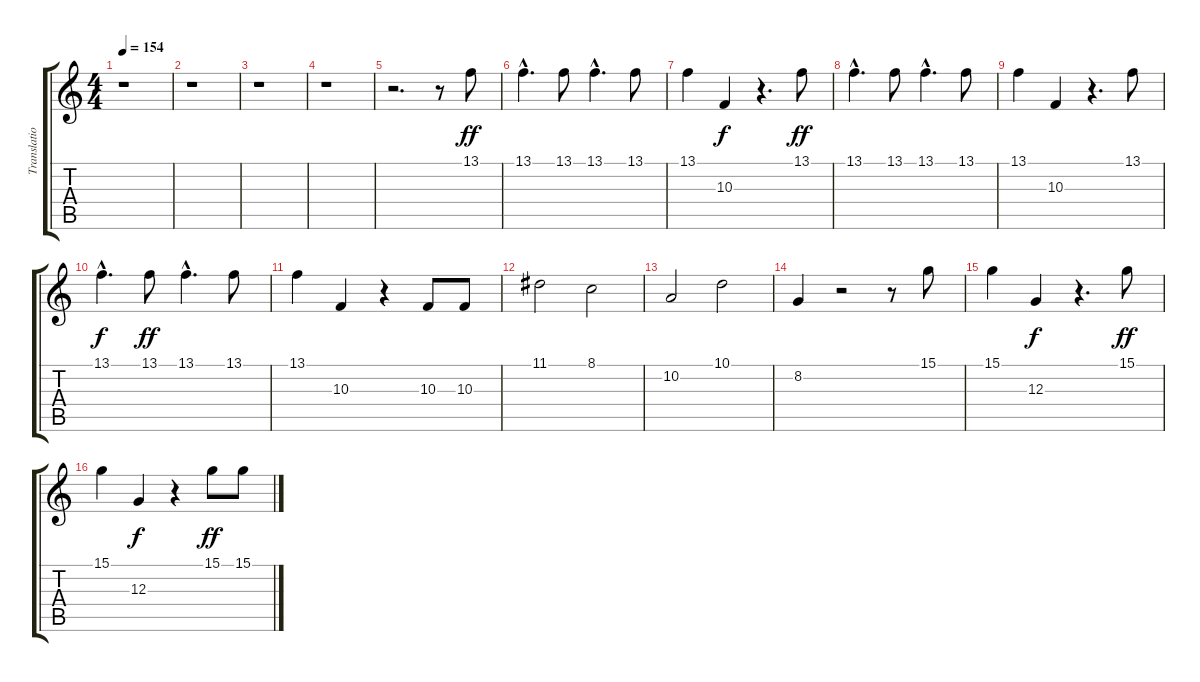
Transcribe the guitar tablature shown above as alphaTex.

\track ("Translation" "Translatio") {instrument synthvoice}
\staff {score tabs}
\tuning (E4 B3 G3 D3 A2 E2) {hide}
\ts (4 4)
\tempo 154
\clef g2
\ks c
r.1{dy fff} |
r.1 |
r.1 |
r.1 |
r.2{d} r.8 13.1.8{dy ff} |
13.1{hac}.4{d} 13.1.8 13.1{hac}.4{d} 13.1.8 |
13.1.4 10.3.4{dy f} r.4{d} 13.1.8{dy ff} |
13.1{hac}.4{d} 13.1.8 13.1{hac}.4{d} 13.1.8 |
13.1.4 10.3.4 r.4{d} 13.1.8 |
13.1{hac}.4{d dy f} 13.1.8{dy ff} 13.1{hac}.4{d} 13.1.8 |
13.1.4 10.3.4 r.4 10.3.8 10.3.8 |
11.1.2 8.1.2 |
10.2.2 10.1.2 |
8.2.4 r.2 r.8 15.1.8 |
15.1.4 12.3.4{dy f} r.4{d} 15.1.8{dy ff} |
15.1.4 12.3.4{dy f} r.4 15.1.8{dy ff} 15.1.8
